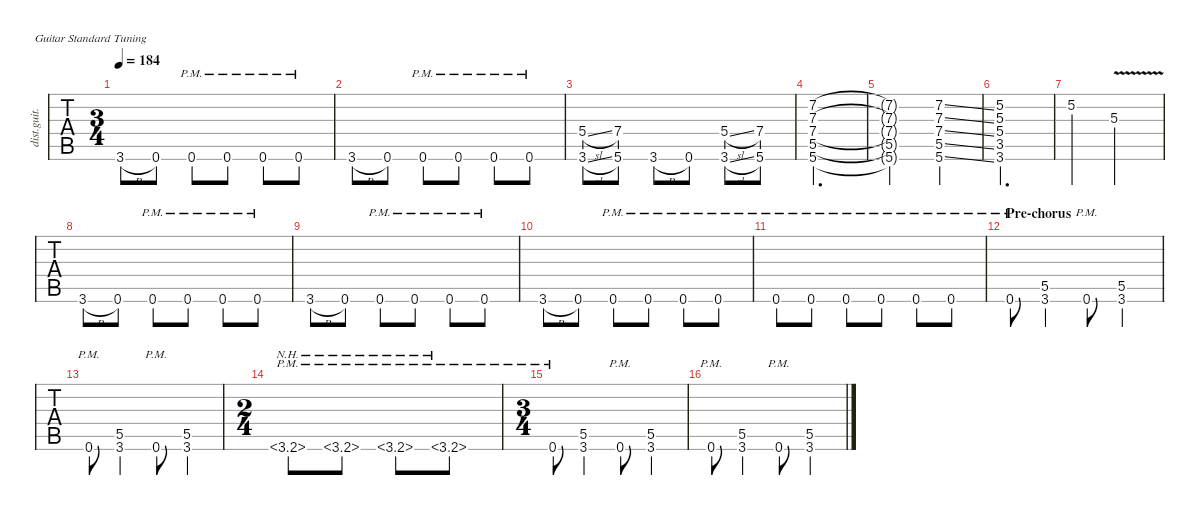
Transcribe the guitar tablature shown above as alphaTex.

\defaultSystemsLayout 4
\hideDynamics
\bracketExtendMode nobrackets
\otherSystemsTrackNameOrientation horizontal
\track ("Rhythm Guitar (Kirk)" "dist.guit.") {defaultSystemsLayout 4 multiBarRest instrument distortionguitar}
\staff {tabs}
\tuning (E4 B3 G3 D3 A2 E2)
\ts (3 4)
\tempo 184
\clef g2
\ks c
3.6{h}.8{dy mf} 0.6.8 0.6{pm}.8 0.6{pm}.8 0.6{pm}.8 0.6{pm}.8 |
3.6{h}.8 0.6.8 0.6{pm}.8 0.6{pm}.8 0.6{pm}.8 0.6{pm}.8 |
(3.6{sl} 5.4{sl}).8 (7.4 5.6).8 3.6{h}.8 0.6.8 (3.6{sl} 5.4{sl}).8 (7.4 5.6).8 |
(5.6 5.5 7.4 7.3 7.2{acc #}).2{d} |
(5.6{t} 5.5{t} 7.4{t} 7.2{t acc #} 7.3{t}).2 (7.4{ss} 5.5{ss} 5.6{ss} 7.2{ss acc #} 7.3{ss}).4 |
(3.6 3.5 5.4 5.3 5.2).2{d} |
5.2.4 5.3{v}.2 |
3.6{h}.8 0.6.8 0.6{pm}.8 0.6{pm}.8 0.6{pm}.8 0.6{pm}.8 |
3.6{h}.8 0.6.8 0.6{pm}.8 0.6{pm}.8 0.6{pm}.8 0.6{pm}.8 |
3.6{h}.8 0.6.8 0.6{pm}.8 0.6{pm}.8 0.6{pm}.8 0.6{pm}.8 |
0.6{pm}.8 0.6{pm}.8 0.6{pm}.8 0.6{pm}.8 0.6{pm}.8 0.6{pm}.8 |
\section ("" "Pre-chorus")
0.6{pm}.8 (3.6 5.5).4 0.6{pm}.8 (3.6 5.5).4 |
0.6{pm}.8 (3.6 5.5).4 0.6{pm}.8 (3.6 5.5).4 |
\ts (2 4)
\beaming (8 2 2 2 2)
3.6{nh pm}.8 3.6{nh pm}.8 3.6{nh pm}.8 3.6{nh pm}.8 |
\ts (3 4)
\beaming (8 2 2 2 2)
0.6{pm}.8 (3.6 5.5).4 0.6{pm}.8 (3.6 5.5).4 |
0.6{pm}.8 (3.6 5.5).4 0.6{pm}.8 (3.6 5.5).4
